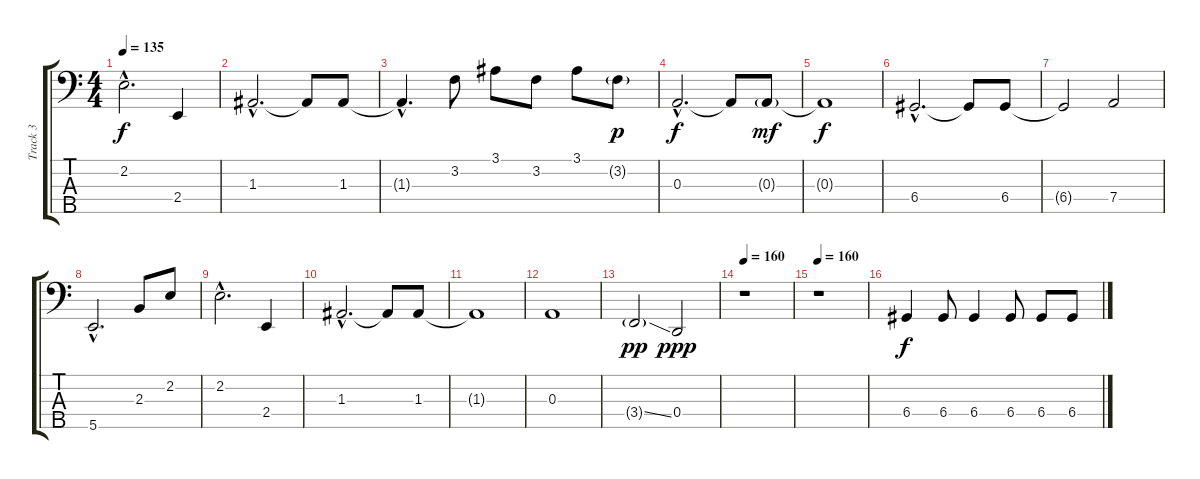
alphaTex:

\track ("Track 3" "Track 3") {instrument electricbassfinger}
\staff {score tabs}
\tuning (G2 D2 A1 D1 B0) {hide}
\ts (4 4)
\tempo 135
\clef f4
\ks c
2.2{hac}.2{d dy f} 2.4.4 |
1.3{hac}.2{d} 1.3{t}.8 1.3.8 |
1.3{hac t}.4{d} 3.2.8 3.1.8 3.2.8 3.1.8 3.2{g}.8{dy p} |
0.3{hac}.2{d dy f} 0.3{t}.8 0.3{g}.8{dy mf} |
0.3{t}.1{dy f} |
6.4{hac}.2{d} 6.4{t}.8 6.4.8 |
6.4{t}.2 7.4.2 |
5.5{hac}.2{d} 2.3.8 2.2.8 |
2.2{hac}.2{d} 2.4.4 |
1.3{hac}.2{d} 1.3{t}.8 1.3.8 |
1.3{t}.1 |
0.3.1 |
3.4{ss g}.2{dy pp} 0.4.2{dy ppp} |
\tempo 160
r.1 |
\tempo 160
r.1 |
6.4.4{dy f} 6.4.8 6.4.4 6.4.8 6.4.8 6.4.8
